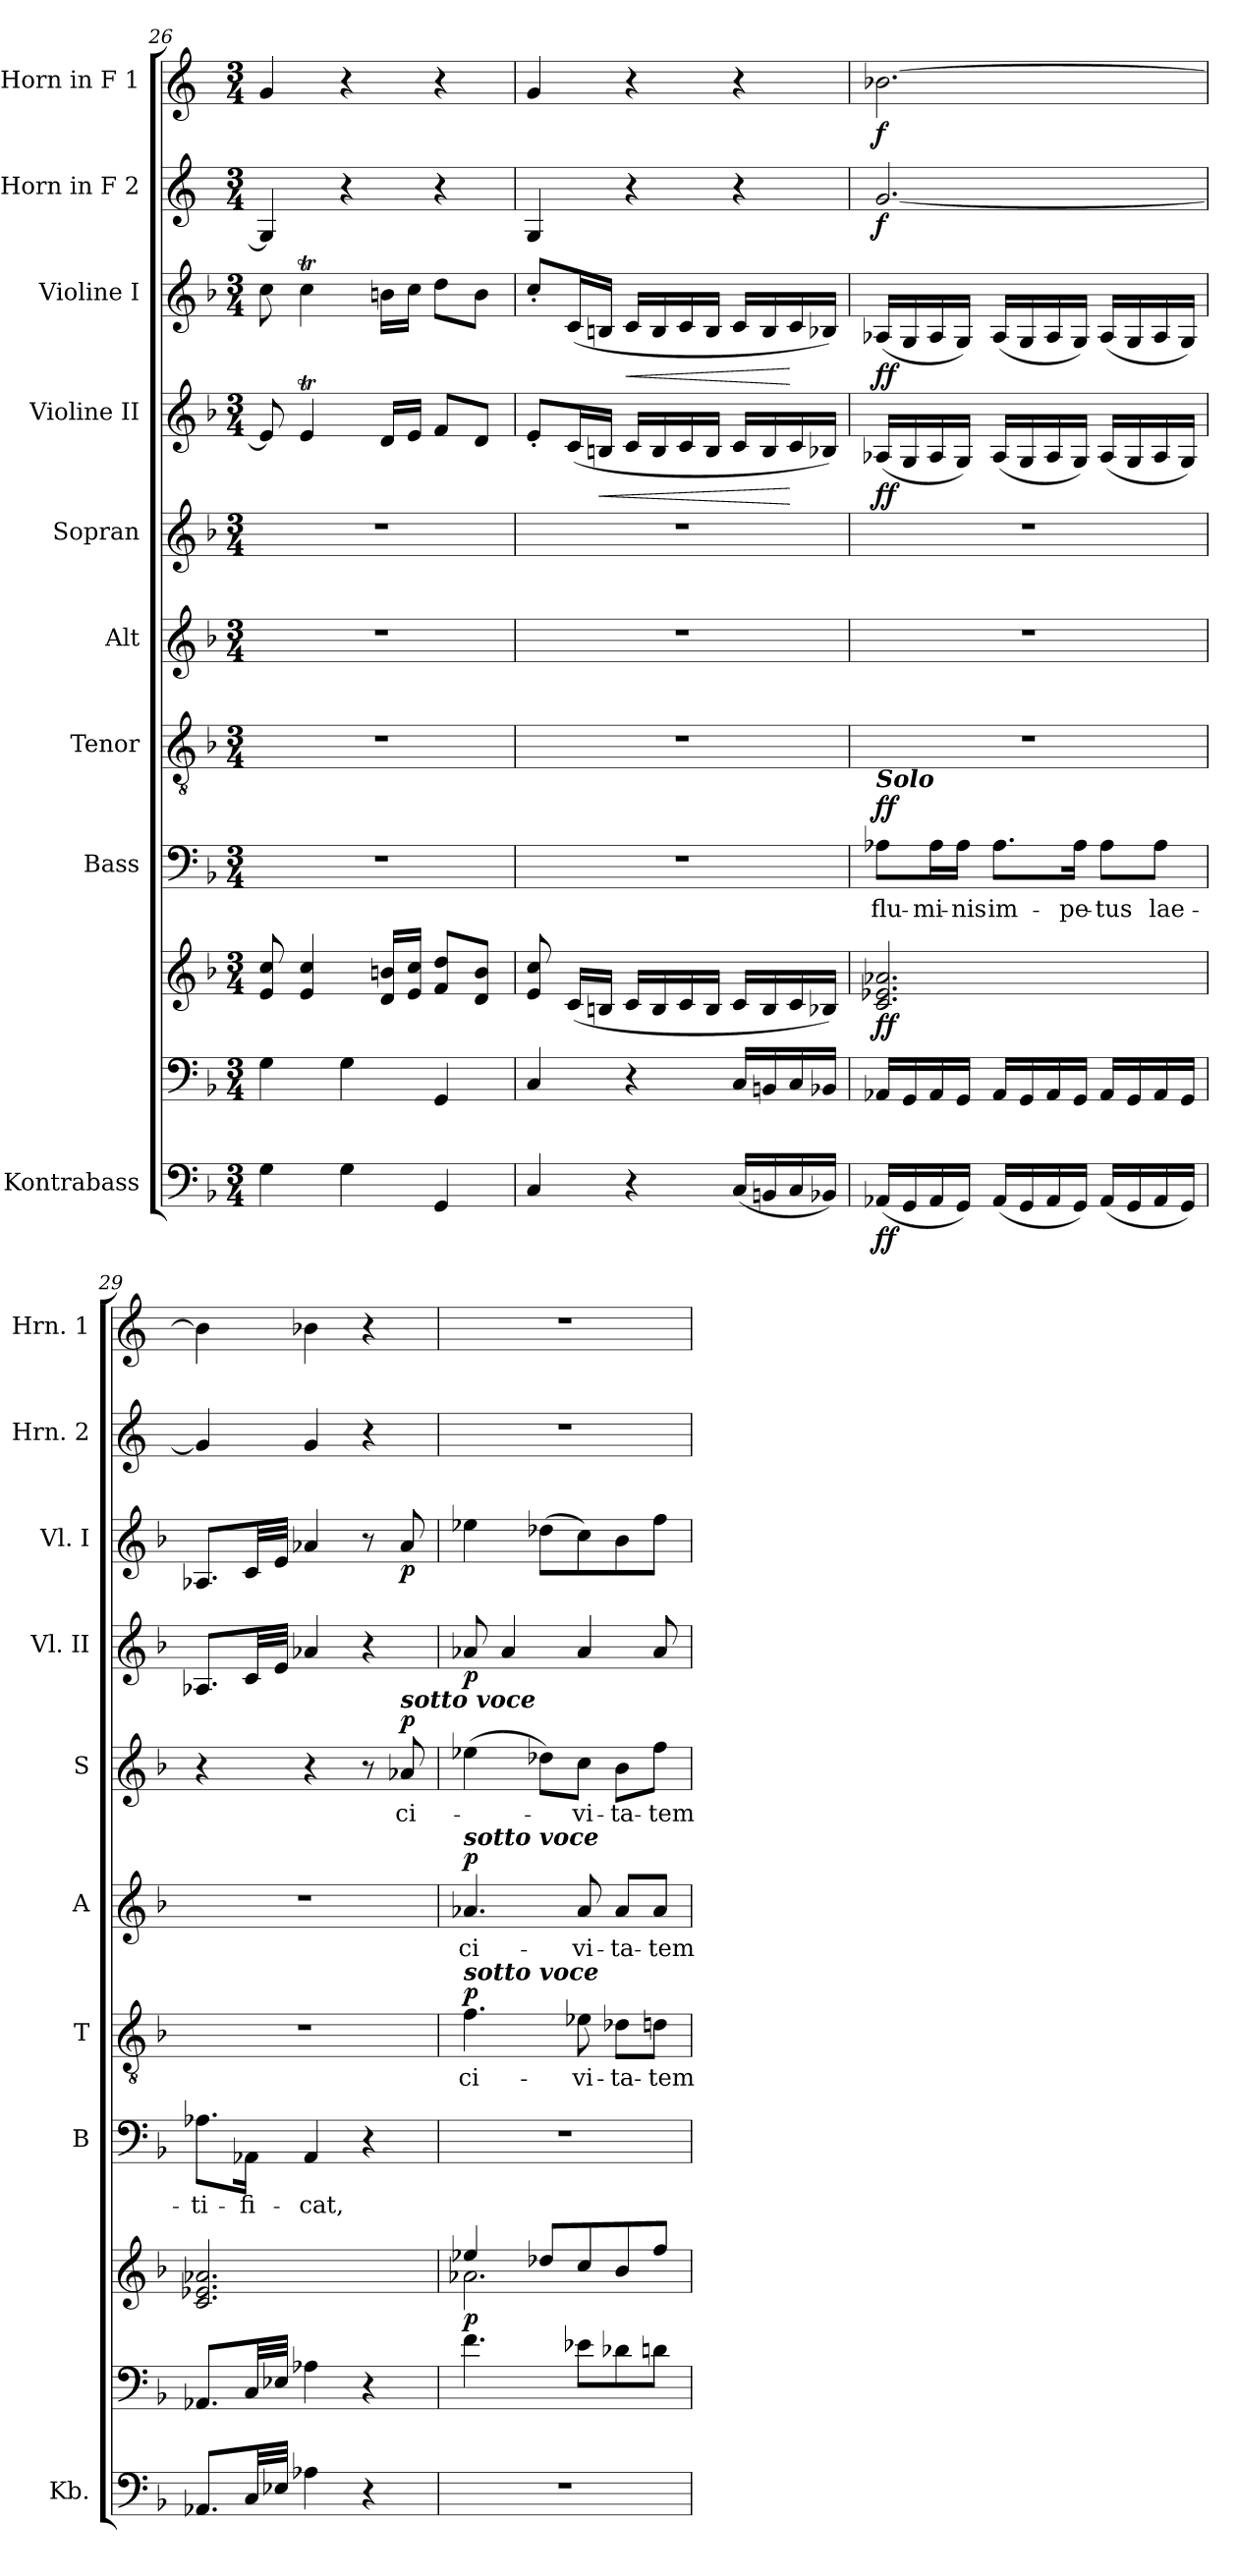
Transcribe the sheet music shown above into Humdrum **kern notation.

**kern	**dynam	**kern	**kern	**dynam	**kern	**text	**dynam	**kern	**text	**dynam	**kern	**text	**dynam	**kern	**text	**dynam	**kern	**dynam	**kern	**dynam	**kern	**dynam	**kern	**dynam
*part10	*part10	*part9	*part9	*part9	*part8	*part8	*part8	*part7	*part7	*part7	*part6	*part6	*part6	*part5	*part5	*part5	*part4	*part4	*part3	*part3	*part2	*part2	*part1	*part1
*staff11	*staff11	*staff10	*staff9	*staff9/10	*staff8	*staff8	*staff8	*staff7	*staff7	*staff7	*staff6	*staff6	*staff6	*staff5	*staff5	*staff5	*staff4	*staff4	*staff3	*staff3	*staff2	*staff2	*staff1	*staff1
*I"Kontrabass	*	*	*	*	*I"Bass	*	*	*I"Tenor	*	*	*I"Alt	*	*	*I"Sopran	*	*	*I"Violine II	*	*I"Violine I	*	*I"Horn in F 2	*	*I"Horn in F 1	*
*I'Kb.	*	*	*	*	*I'B	*	*	*I'T	*	*	*I'A	*	*	*I'S	*	*	*I'Vl. II	*	*I'Vl. I	*	*I'Hrn. 2	*	*I'Hrn. 1	*
*clefF4	*	*clefF4	*clefG2	*	*clefF4	*	*	*clefGv2	*	*	*clefG2	*	*	*clefG2	*	*	*clefG2	*	*clefG2	*	*clefG2	*	*clefG2	*
*ITrd7c12	*	*	*	*	*	*	*	*	*	*	*	*	*	*	*	*	*	*	*	*	*ITrd4c7	*	*ITrd4c7	*
*k[b-]	*	*k[b-]	*k[b-]	*	*k[b-]	*	*	*k[b-]	*	*	*k[b-]	*	*	*k[b-]	*	*	*k[b-]	*	*k[b-]	*	*k[b-]	*	*k[b-]	*
*F:	*	*F:	*F:	*	*F:	*	*	*F:	*	*	*F:	*	*	*F:	*	*	*F:	*	*F:	*	*F:	*	*F:	*
*M3/4	*	*M3/4	*M3/4	*	*M3/4	*	*	*M3/4	*	*	*M3/4	*	*	*M3/4	*	*	*M3/4	*	*M3/4	*	*M3/4	*	*M3/4	*
=26	=26	=26	=26	=26	=26	=26	=26	=26	=26	=26	=26	=26	=26	=26	=26	=26	=26	=26	=26	=26	=26	=26	=26	=26
4GG\	.	4G\	8e/ 8cc/	.	2.r	.	.	2.r	.	.	2.r	.	.	2.r	.	.	8e/]	.	8cc\	.	4C/]	.	4c/	.
.	.	.	4e/ 4cc/	.	.	.	.	.	.	.	.	.	.	.	.	.	4et/	.	4ccT\	.	.	.	.	.
4GG\	.	4G\	.	.	.	.	.	.	.	.	.	.	.	.	.	.	.	.	.	.	4r	.	4r	.
.	.	.	16d/ 16bn/LL	.	.	.	.	.	.	.	.	.	.	.	.	.	16d/LL	.	16bn\LL	.	.	.	.	.
.	.	.	16e/ 16cc/JJ	.	.	.	.	.	.	.	.	.	.	.	.	.	16e/JJ	.	16cc\JJ	.	.	.	.	.
4GGG/	.	4GG/	8f/ 8dd/L	.	.	.	.	.	.	.	.	.	.	.	.	.	8f/L	.	8dd\L	.	4r	.	4r	.
.	.	.	8d/ 8b/J	.	.	.	.	.	.	.	.	.	.	.	.	.	8d/J	.	8b\J	.	.	.	.	.
=27	=27	=27	=27	=27	=27	=27	=27	=27	=27	=27	=27	=27	=27	=27	=27	=27	=27	=27	=27	=27	=27	=27	=27	=27
4CC/	.	4C/	8e/ 8cc/	.	2.r	.	.	2.r	.	.	2.r	.	.	2.r	.	.	8e'</L	.	8cc'</L	.	4C/	.	4c/	.
.	.	.	(<16c/LL	.	.	.	.	.	.	.	.	.	.	.	.	.	(<16c/L	.	(<16c/L	.	.	.	.	.
!	!	!	!	!	!	!	!	!	!	!	!	!	!	!	!	!	!	!LO:HP:b	!	!	!	!	!	!
.	.	.	16Bn/JJ	.	.	.	.	.	.	.	.	.	.	.	.	.	16Bn/JJ	<	16Bn/JJ	.	.	.	.	.
!	!	!	!	!	!	!	!	!	!	!	!	!	!	!	!	!	!	!	!	!LO:HP:b	!	!	!	!
4r	.	4r	16c/LL	.	.	.	.	.	.	.	.	.	.	.	.	.	16c/LL	.	16c/LL	<	4r	.	4r	.
.	.	.	16B/	.	.	.	.	.	.	.	.	.	.	.	.	.	16B/	.	16B/	.	.	.	.	.
.	.	.	16c/	.	.	.	.	.	.	.	.	.	.	.	.	.	16c/	.	16c/	.	.	.	.	.
.	.	.	16B/JJ	.	.	.	.	.	.	.	.	.	.	.	.	.	16B/JJ	.	16B/JJ	.	.	.	.	.
(<16CC/LL	.	16C/LL	16c/LL	.	.	.	.	.	.	.	.	.	.	.	.	.	16c/LL	.	16c/LL	.	4r	.	4r	.
16BBBn/	.	16BBn/	16B/	.	.	.	.	.	.	.	.	.	.	.	.	.	16B/	.	16B/	.	.	.	.	.
16CC/	.	16C/	16c/	.	.	.	.	.	.	.	.	.	.	.	.	.	16c/	[	16c/	[	.	.	.	.
16BBB-X/JJ)	.	16BB-X/JJ	16B-X/JJ)	.	.	.	.	.	.	.	.	.	.	.	.	.	16B-X/JJ)	.	16B-X/JJ)	.	.	.	.	.
=28	=28	=28	=28	=28	=28	=28	=28	=28	=28	=28	=28	=28	=28	=28	=28	=28	=28	=28	=28	=28	=28	=28	=28	=28
!	!	!	!	!	!LO:TX:a:Bi:t=Solo	!	!	!	!	!	!	!	!	!	!	!	!	!	!	!	!	!	!	!
!	!LO:DY:b	!	!	!LO:DY:b	!	!LO:LY:b	!LO:DY:a	!	!	!	!	!	!	!	!	!	!	!LO:DY:b	!	!LO:DY:b	!	!LO:DY:b	!	!LO:DY:b
(<16AAA-X/LL	ff	16AA-X/LL	2.c/ 2.e-X/ 2.a-X/	ff	8A-X\L	flu-	ff	2.r	.	.	2.r	.	.	2.r	.	.	(<16A-X/LL	ff	(<16A-X/LL	ff	[2.c/	f	[2.e-X\	f
16GGG/	.	16GG/	.	.	.	.	.	.	.	.	.	.	.	.	.	.	16G/	.	16G/	.	.	.	.	.
!	!	!	!	!	!	!LO:LY:b	!	!	!	!	!	!	!	!	!	!	!	!	!	!	!	!	!	!
16AAA-/	.	16AA-/	.	.	16A-\L	-mi-	.	.	.	.	.	.	.	.	.	.	16A-/	.	16A-/	.	.	.	.	.
!	!	!	!	!	!	!LO:LY:b	!	!	!	!	!	!	!	!	!	!	!	!	!	!	!	!	!	!
16GGG/JJ)	.	16GG/JJ	.	.	16A-\JJ	-nis	.	.	.	.	.	.	.	.	.	.	16G/JJ)	.	16G/JJ)	.	.	.	.	.
!	!	!	!	!	!	!LO:LY:b	!	!	!	!	!	!	!	!	!	!	!	!	!	!	!	!	!	!
(<16AAA-/LL	.	16AA-/LL	.	.	8.A-\L	im-	.	.	.	.	.	.	.	.	.	.	(<16A-/LL	.	(<16A-/LL	.	.	.	.	.
16GGG/	.	16GG/	.	.	.	.	.	.	.	.	.	.	.	.	.	.	16G/	.	16G/	.	.	.	.	.
16AAA-/	.	16AA-/	.	.	.	.	.	.	.	.	.	.	.	.	.	.	16A-/	.	16A-/	.	.	.	.	.
!	!	!	!	!	!	!LO:LY:b	!	!	!	!	!	!	!	!	!	!	!	!	!	!	!	!	!	!
16GGG/JJ)	.	16GG/JJ	.	.	16A-\Jk	-pe-	.	.	.	.	.	.	.	.	.	.	16G/JJ)	.	16G/JJ)	.	.	.	.	.
!	!	!	!	!	!	!LO:LY:b	!	!	!	!	!	!	!	!	!	!	!	!	!	!	!	!	!	!
(<16AAA-/LL	.	16AA-/LL	.	.	8A-\L	-tus	.	.	.	.	.	.	.	.	.	.	(<16A-/LL	.	(<16A-/LL	.	.	.	.	.
16GGG/	.	16GG/	.	.	.	.	.	.	.	.	.	.	.	.	.	.	16G/	.	16G/	.	.	.	.	.
!	!	!	!	!	!	!LO:LY:b	!	!	!	!	!	!	!	!	!	!	!	!	!	!	!	!	!	!
16AAA-/	.	16AA-/	.	.	8A-\J	lae-	.	.	.	.	.	.	.	.	.	.	16A-/	.	16A-/	.	.	.	.	.
16GGG/JJ)	.	16GG/JJ	.	.	.	.	.	.	.	.	.	.	.	.	.	.	16G/JJ)	.	16G/JJ)	.	.	.	.	.
!!LO:PB:g=z
=29	=29	=29	=29	=29	=29	=29	=29	=29	=29	=29	=29	=29	=29	=29	=29	=29	=29	=29	=29	=29	=29	=29	=29	=29
!	!	!	!	!	!	!LO:LY:b	!	!	!	!	!	!	!	!	!	!	!	!	!	!	!	!	!	!
8.AAA-X/L	.	8.AA-X/L	2.c/ 2.e-X/ 2.a-X/	.	8.A-X\L	-ti-	.	2.r	.	.	2.r	.	.	4r	.	.	8.A-X/L	.	8.A-X/L	.	4c/]	.	4e-\]	.
!	!	!	!	!	!	!LO:LY:b	!	!	!	!	!	!	!	!	!	!	!	!	!	!	!	!	!	!
32CC/LL	.	32C/LL	.	.	16AA-X\Jk	-fi-	.	.	.	.	.	.	.	.	.	.	32c/LL	.	32c/LL	.	.	.	.	.
32EE-X/JJJ	.	32E-X/JJJ	.	.	.	.	.	.	.	.	.	.	.	.	.	.	32e/JJJ	.	32e/JJJ	.	.	.	.	.
!	!	!	!	!	!	!LO:LY:b	!	!	!	!	!	!	!	!	!	!	!	!	!	!	!	!	!	!
4AA-X\	.	4A-X\	.	.	4AA-/	-cat,	.	.	.	.	.	.	.	4r	.	.	4a-X/	.	4a-X/	.	4c/	.	4e-X\	.
4r	.	4r	.	.	4r	.	.	.	.	.	.	.	.	8r	.	.	4r	.	8r	.	4r	.	4r	.
!	!	!	!	!	!	!	!	!	!	!	!	!	!	!LO:TX:a:Bi:t=sotto voce	!	!	!	!	!	!	!	!	!	!
!	!	!	!	!	!	!	!	!	!	!	!	!	!	!	!LO:LY:b	!LO:DY:a	!	!	!	!LO:DY:b	!	!	!	!
.	.	.	.	.	.	.	.	.	.	.	.	.	.	8a-X/	ci-	p	.	.	8a-/	p	.	.	.	.
=30	=30	=30	=30	=30	=30	=30	=30	=30	=30	=30	=30	=30	=30	=30	=30	=30	=30	=30	=30	=30	=30	=30	=30	=30
*	*	*	*^	*	*	*	*	*	*	*	*	*	*	*	*	*	*	*	*	*	*	*	*	*
!	!	!	!	!	!	!	!	!	!	!	!	!LO:TX:a:Bi:t=sotto voce	!	!	!	!	!	!	!	!	!	!	!	!	!
!	!	!	!	!	!	!	!	!	!LO:TX:a:Bi:t=sotto voce	!	!	!	!	!	!	!	!	!	!	!	!	!	!	!	!
!	!	!	!	!	!LO:DY:b	!	!	!	!	!LO:LY:b	!LO:DY:a	!	!LO:LY:b	!LO:DY:a	!	!	!	!	!LO:DY:b	!	!	!	!	!	!
2.r	.	4.f\	4ee-X/	2.a-X\	p	2.r	.	.	4.f\	ci-	p	4.a-X/	ci-	p	(>4ee-X\	.	.	8a-X/	p	4ee-X\	.	2.r	.	2.r	.
.	.	.	.	.	.	.	.	.	.	.	.	.	.	.	.	.	.	4a-/	.	.	.	.	.	.	.
.	.	.	8dd-X/L	.	.	.	.	.	.	.	.	.	.	.	8dd-X\L)	.	.	.	.	(>8dd-X\L	.	.	.	.	.
!	!	!	!	!	!	!	!	!	!	!LO:LY:b	!	!	!LO:LY:b	!	!	!LO:LY:b	!	!	!	!	!	!	!	!	!
.	.	8e-X\L	8cc/	.	.	.	.	.	8e-X\	-vi-	.	8a-/	-vi-	.	8cc\J	-vi-	.	4a-/	.	8cc\)	.	.	.	.	.
!	!	!	!	!	!	!	!	!	!	!LO:LY:b	!	!	!LO:LY:b	!	!	!LO:LY:b	!	!	!	!	!	!	!	!	!
.	.	8d-X\	8b-/	.	.	.	.	.	8d-X\L	-ta-	.	8a-/L	-ta-	.	8b-\L	-ta-	.	.	.	8b-\	.	.	.	.	.
!	!	!	!	!	!	!	!	!	!	!LO:LY:b	!	!	!LO:LY:b	!	!	!LO:LY:b	!	!	!	!	!	!	!	!	!
.	.	8dn\J	8ff/J	.	.	.	.	.	8dn\J	-tem	.	8a-/J	-tem	.	8ff\J	-tem	.	8a-/	.	8ff\J	.	.	.	.	.
*	*	*	*v	*v	*	*	*	*	*	*	*	*	*	*	*	*	*	*	*	*	*	*	*	*	*
=	=	=	=	=	=	=	=	=	=	=	=	=	=	=	=	=	=	=	=	=	=	=	=	=
*-	*-	*-	*-	*-	*-	*-	*-	*-	*-	*-	*-	*-	*-	*-	*-	*-	*-	*-	*-	*-	*-	*-	*-	*-
